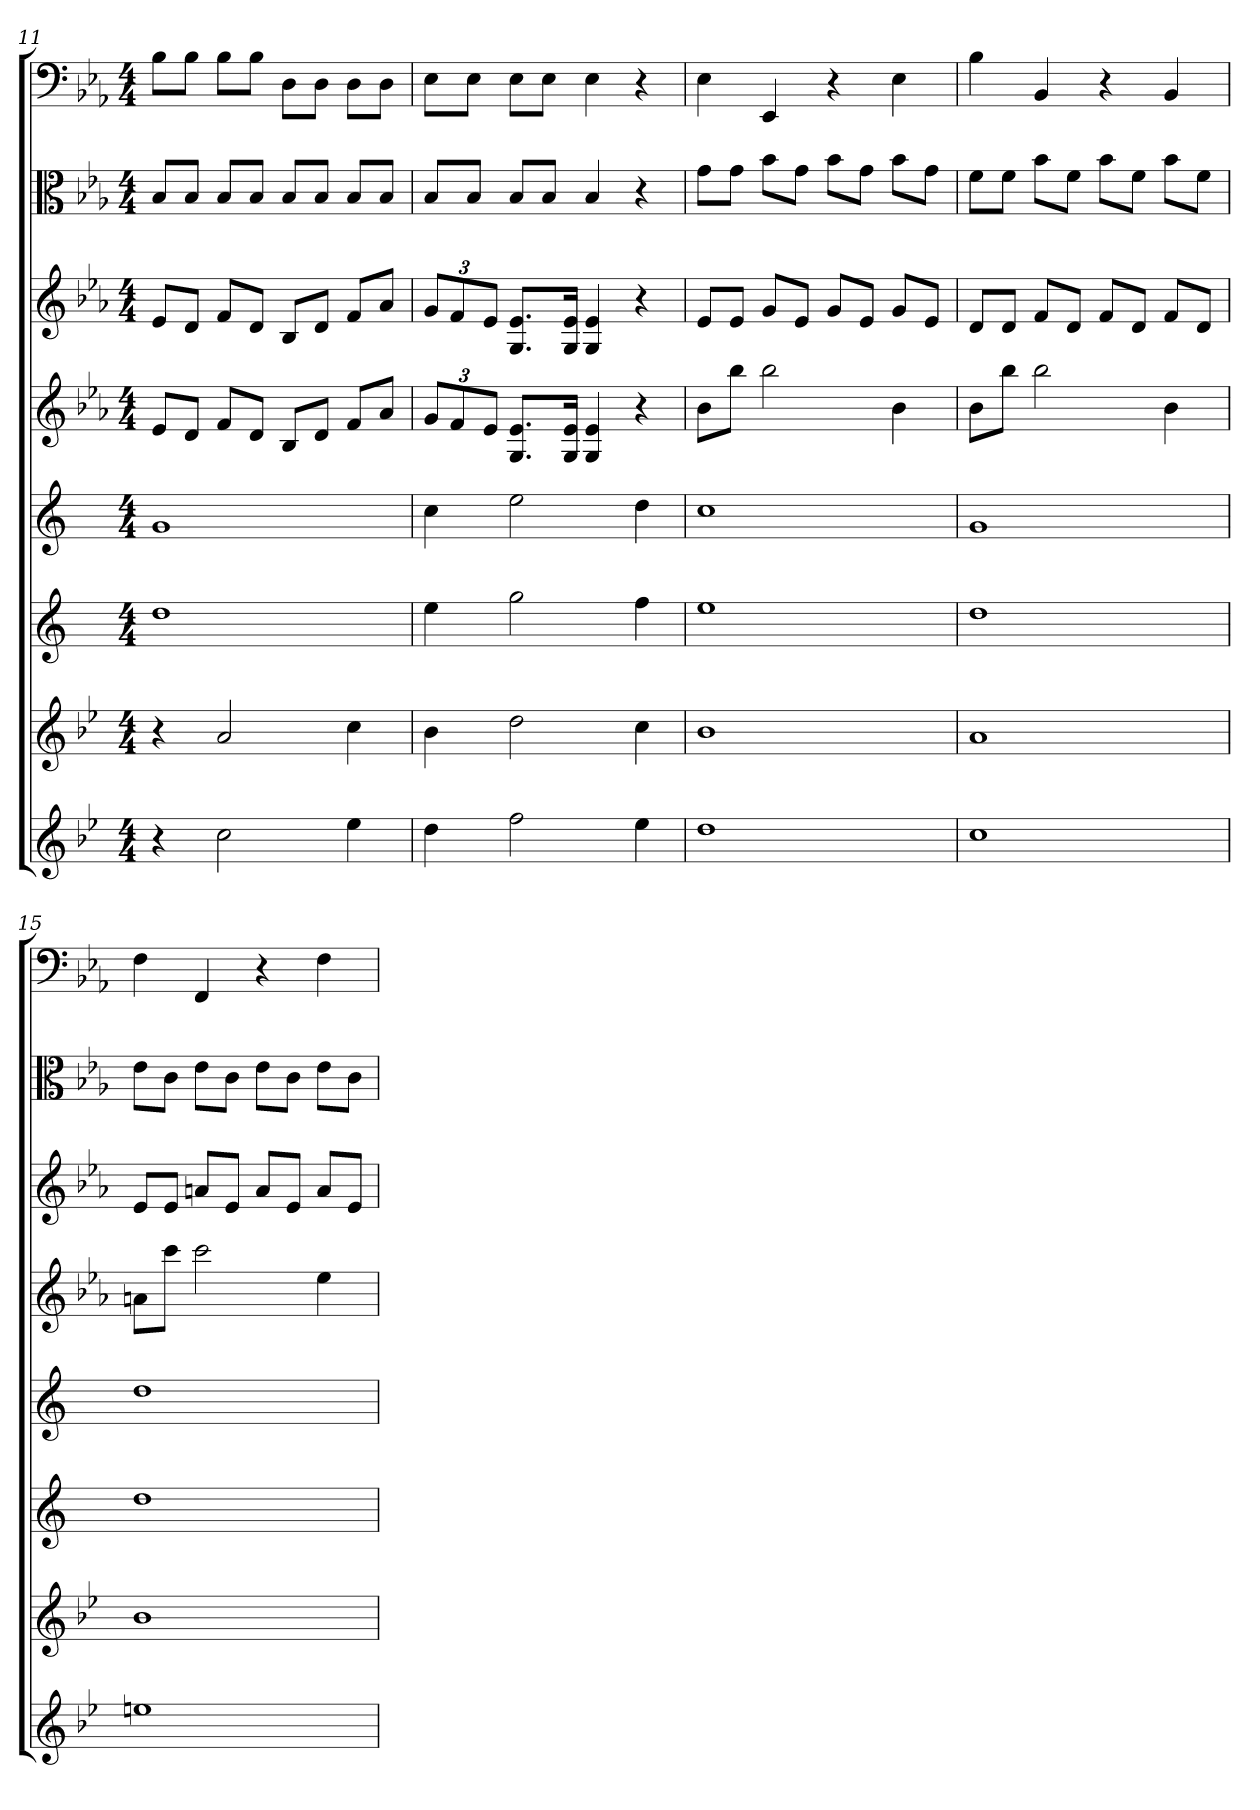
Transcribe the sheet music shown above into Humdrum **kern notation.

**kern	**kern	**kern	**kern	**kern	**kern	**kern	**kern
*part8	*part7	*part6	*part5	*part4	*part3	*part2	*part1
*staff8	*staff7	*staff6	*staff5	*staff4	*staff3	*staff2	*staff1
*	*	*	*	*	*	*clefC3	*clefF4
*k[b-e-]	*k[b-e-]	*k[]	*k[]	*k[b-e-a-]	*k[b-e-a-]	*k[b-e-a-]	*k[b-e-a-]
*M4/4	*M4/4	*M4/4	*M4/4	*M4/4	*M4/4	*M4/4	*M4/4
=11	=11	=11	=11	=11	=11	=11	=11
4r	4r	1dd	1g	8e-L	8e-L	8B-/L	8B-\L
.	.	.	.	8dJ	8dJ	8B-/J	8B-\J
2cc	2a	.	.	8fL	8fL	8B-/L	8B-\L
.	.	.	.	8dJ	8dJ	8B-/J	8B-\J
.	.	.	.	8B-L	8B-L	8B-/L	8D\L
.	.	.	.	8dJ	8dJ	8B-/J	8D\J
4ee-	4cc	.	.	8fL	8fL	8B-/L	8D\L
.	.	.	.	8a-J	8a-J	8B-/J	8D\J
=12	=12	=12	=12	=12	=12	=12	=12
4dd	4b-	4ee	4cc	12gL	12gL	8B-/L	8E-\L
.	.	.	.	12f	12f	.	.
.	.	.	.	.	.	8B-/J	8E-\J
.	.	.	.	12e-J	12e-J	.	.
2ff	2dd	2gg	2ee	8.G 8.e-L	8.G 8.e-L	8B-/L	8E-\L
.	.	.	.	.	.	8B-/J	8E-\J
.	.	.	.	16G 16e-Jk	16G 16e-Jk	.	.
.	.	.	.	4G 4e-	4G 4e-	4B-	4E-
4ee-	4cc	4ff	4dd	4r	4r	4r	4r
=13	=13	=13	=13	=13	=13	=13	=13
1dd	1b-	1ee	1cc	8b-L	8e-L	8g\L	4E-
.	.	.	.	8bb-J	8e-J	8g\J	.
.	.	.	.	2bb-	8gL	8b-\L	4EE-
.	.	.	.	.	8e-J	8g\J	.
.	.	.	.	.	8gL	8b-\L	4r
.	.	.	.	.	8e-J	8g\J	.
.	.	.	.	4b-	8gL	8b-\L	4E-
.	.	.	.	.	8e-J	8g\J	.
=14	=14	=14	=14	=14	=14	=14	=14
1cc	1a	1dd	1g	8b-L	8dL	8f\L	4B-
.	.	.	.	8bb-J	8dJ	8f\J	.
.	.	.	.	2bb-	8fL	8b-\L	4BB-
.	.	.	.	.	8dJ	8f\J	.
.	.	.	.	.	8fL	8b-\L	4r
.	.	.	.	.	8dJ	8f\J	.
.	.	.	.	4b-	8fL	8b-\L	4BB-
.	.	.	.	.	8dJ	8f\J	.
=15	=15	=15	=15	=15	=15	=15	=15
1een	1b-	1dd	1dd	8anL	8e-L	8e-\L	4F
.	.	.	.	8cccJ	8e-J	8c\J	.
.	.	.	.	2ccc	8anL	8e-\L	4FF
.	.	.	.	.	8e-J	8c\J	.
.	.	.	.	.	8aL	8e-\L	4r
.	.	.	.	.	8e-J	8c\J	.
.	.	.	.	4ee-	8aL	8e-\L	4F
.	.	.	.	.	8e-J	8c\J	.
=	=	=	=	=	=	=	=
*-	*-	*-	*-	*-	*-	*-	*-
